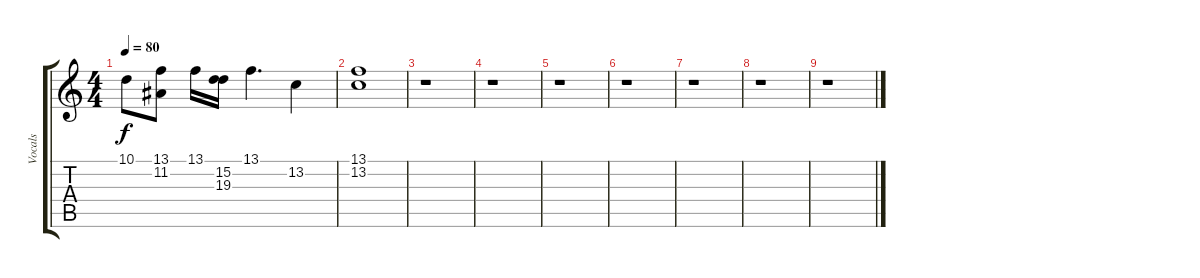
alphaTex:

\track ("Vocals" "Vocals") {instrument trombone}
\staff {score tabs}
\tuning (E4 B3 G3 D3 A2 E2) {hide}
\ts (4 4)
\tempo 80
\clef g2
\ks c
10.1.8{dy f} (13.1 11.2).8 13.1.16 (15.2 19.3).16 13.1.4{d} 13.2.4 |
(13.1 13.2).1 |
r.1 |
r.1 |
r.1 |
r.1 |
r.1 |
r.1 |
r.1
